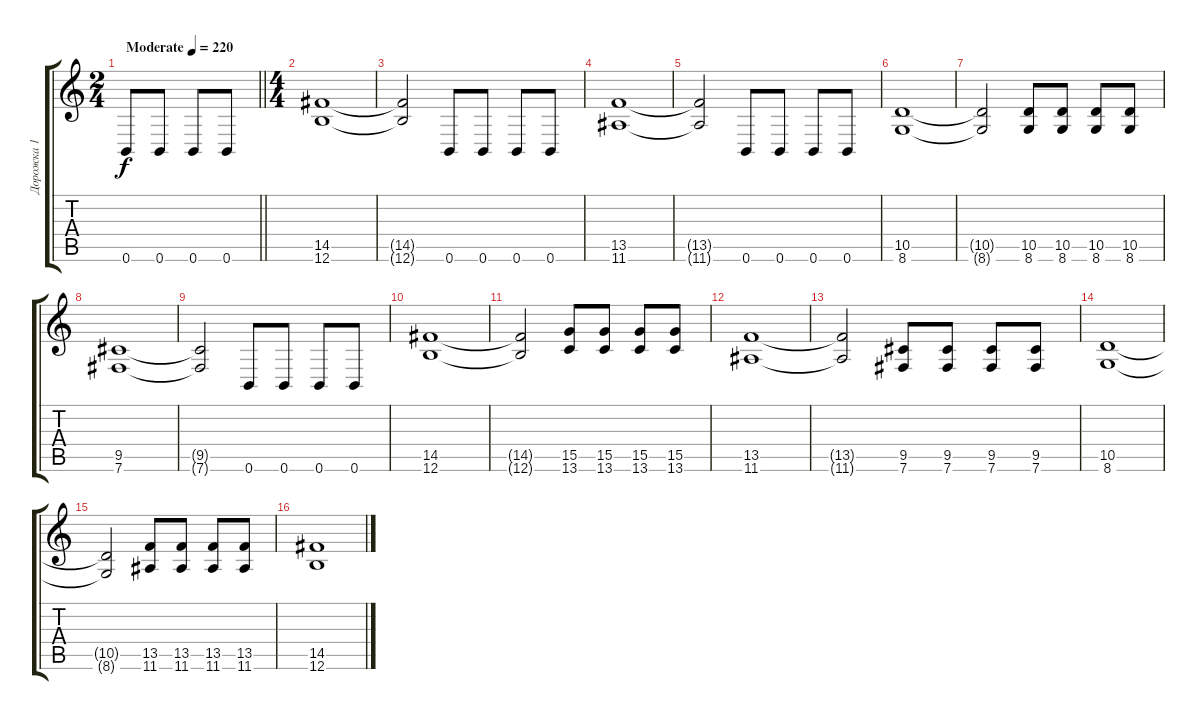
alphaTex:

\track ("Дорожка 1" "Дорожка 1") {instrument overdrivenguitar}
\staff {score tabs}
\tuning (B3 Gb3 D3 A2 E2 B1) {hide}
\ts (2 4)
\tempo (220 "Moderate")
\clef g2
\barLineRight lightlight
\ks c
0.6.8{dy f instrument overdrivenguitar} 0.6.8 0.6.8 0.6.8 |
\ts (4 4)
(14.5 12.6).1 |
(14.5{t} 12.6{t}).2 0.6.8 0.6.8 0.6.8 0.6.8 |
(13.5 11.6).1 |
(13.5{t} 11.6{t}).2 0.6.8 0.6.8 0.6.8 0.6.8 |
(10.5 8.6).1 |
(10.5{t} 8.6{t}).2 (10.5 8.6).8 (10.5 8.6).8 (10.5 8.6).8 (10.5 8.6).8 |
(9.5 7.6).1 |
(9.5{t} 7.6{t}).2 0.6.8 0.6.8 0.6.8 0.6.8 |
(14.5 12.6).1 |
(14.5{t} 12.6{t}).2 (15.5 13.6).8 (15.5 13.6).8 (15.5 13.6).8 (15.5 13.6).8 |
(13.5 11.6).1 |
(13.5{t} 11.6{t}).2 (9.5 7.6).8 (9.5 7.6).8 (9.5 7.6).8 (9.5 7.6).8 |
(10.5 8.6).1 |
(10.5{t} 8.6{t}).2 (13.5 11.6).8 (13.5 11.6).8 (13.5 11.6).8 (13.5 11.6).8 |
(14.5 12.6).1
